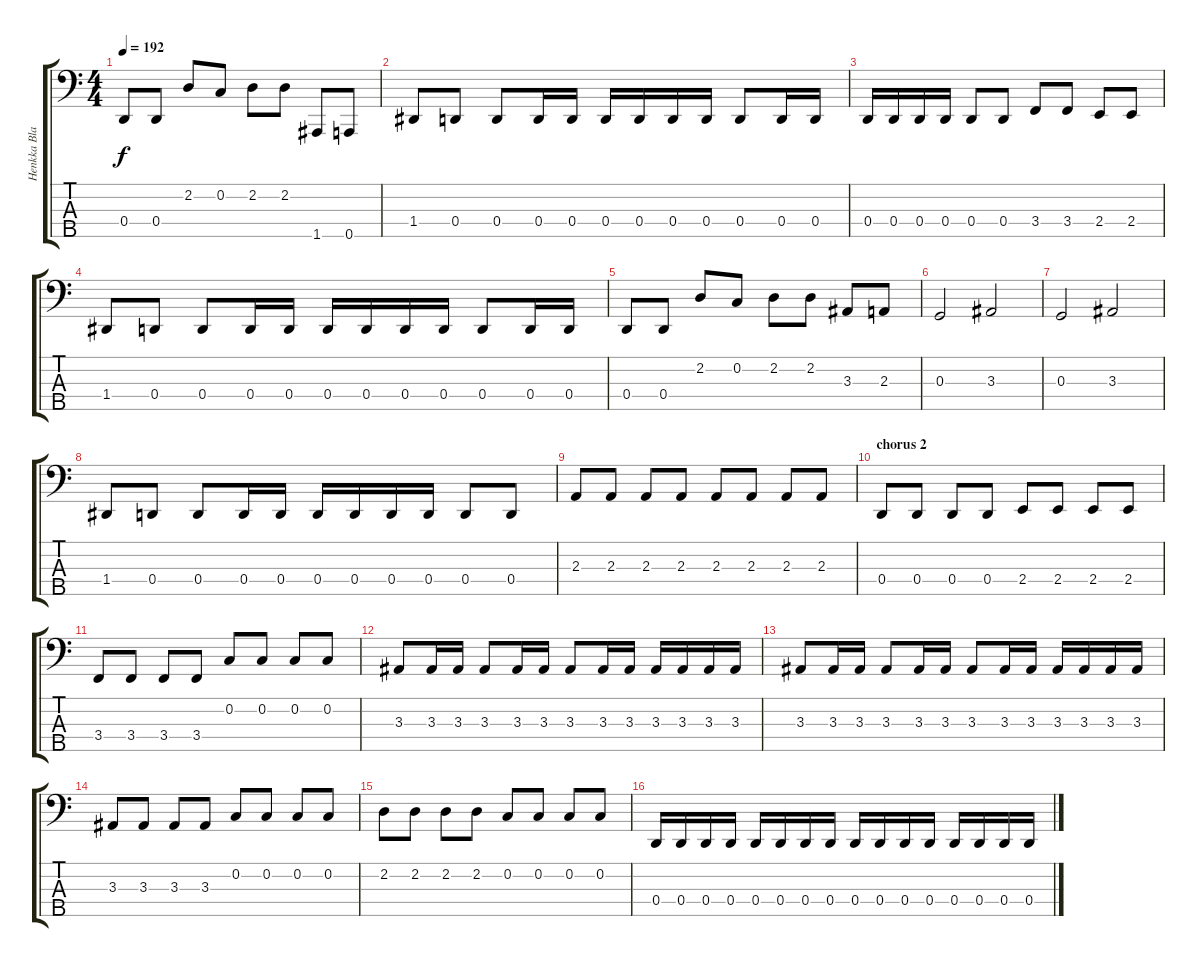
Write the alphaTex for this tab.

\track ("Henkka Blacksmith" "Henkka Bla") {instrument electricbasspick}
\staff {score tabs}
\tuning (F2 C2 G1 D1 A0) {hide}
\ts (4 4)
\tempo 192
\clef f4
\ks c
0.4.8{dy f} 0.4.8 2.2.8 0.2.8 2.2.8 2.2.8 1.5.8 0.5.8 |
1.4.8 0.4.8 0.4.8 0.4.16 0.4.16 0.4.16 0.4.16 0.4.16 0.4.16 0.4.8 0.4.16 0.4.16 |
0.4.16 0.4.16 0.4.16 0.4.16 0.4.8 0.4.8 3.4.8 3.4.8 2.4.8 2.4.8 |
1.4.8 0.4.8 0.4.8 0.4.16 0.4.16 0.4.16 0.4.16 0.4.16 0.4.16 0.4.8 0.4.16 0.4.16 |
0.4.8 0.4.8 2.2.8 0.2.8 2.2.8 2.2.8 3.3.8 2.3.8 |
0.3.2 3.3.2 |
0.3.2 3.3.2 |
1.4.8 0.4.8 0.4.8 0.4.16 0.4.16 0.4.16 0.4.16 0.4.16 0.4.16 0.4.8 0.4.8 |
2.3.8 2.3.8 2.3.8 2.3.8 2.3.8 2.3.8 2.3.8 2.3.8 |
\section ("" "chorus 2")
0.4.8 0.4.8 0.4.8 0.4.8 2.4.8 2.4.8 2.4.8 2.4.8 |
3.4.8 3.4.8 3.4.8 3.4.8 0.2.8 0.2.8 0.2.8 0.2.8 |
3.3.8 3.3.16 3.3.16 3.3.8 3.3.16 3.3.16 3.3.8 3.3.16 3.3.16 3.3.16 3.3.16 3.3.16 3.3.16 |
3.3.8 3.3.16 3.3.16 3.3.8 3.3.16 3.3.16 3.3.8 3.3.16 3.3.16 3.3.16 3.3.16 3.3.16 3.3.16 |
3.3.8 3.3.8 3.3.8 3.3.8 0.2.8 0.2.8 0.2.8 0.2.8 |
2.2.8 2.2.8 2.2.8 2.2.8 0.2.8 0.2.8 0.2.8 0.2.8 |
0.4.16 0.4.16 0.4.16 0.4.16 0.4.16 0.4.16 0.4.16 0.4.16 0.4.16 0.4.16 0.4.16 0.4.16 0.4.16 0.4.16 0.4.16 0.4.16
